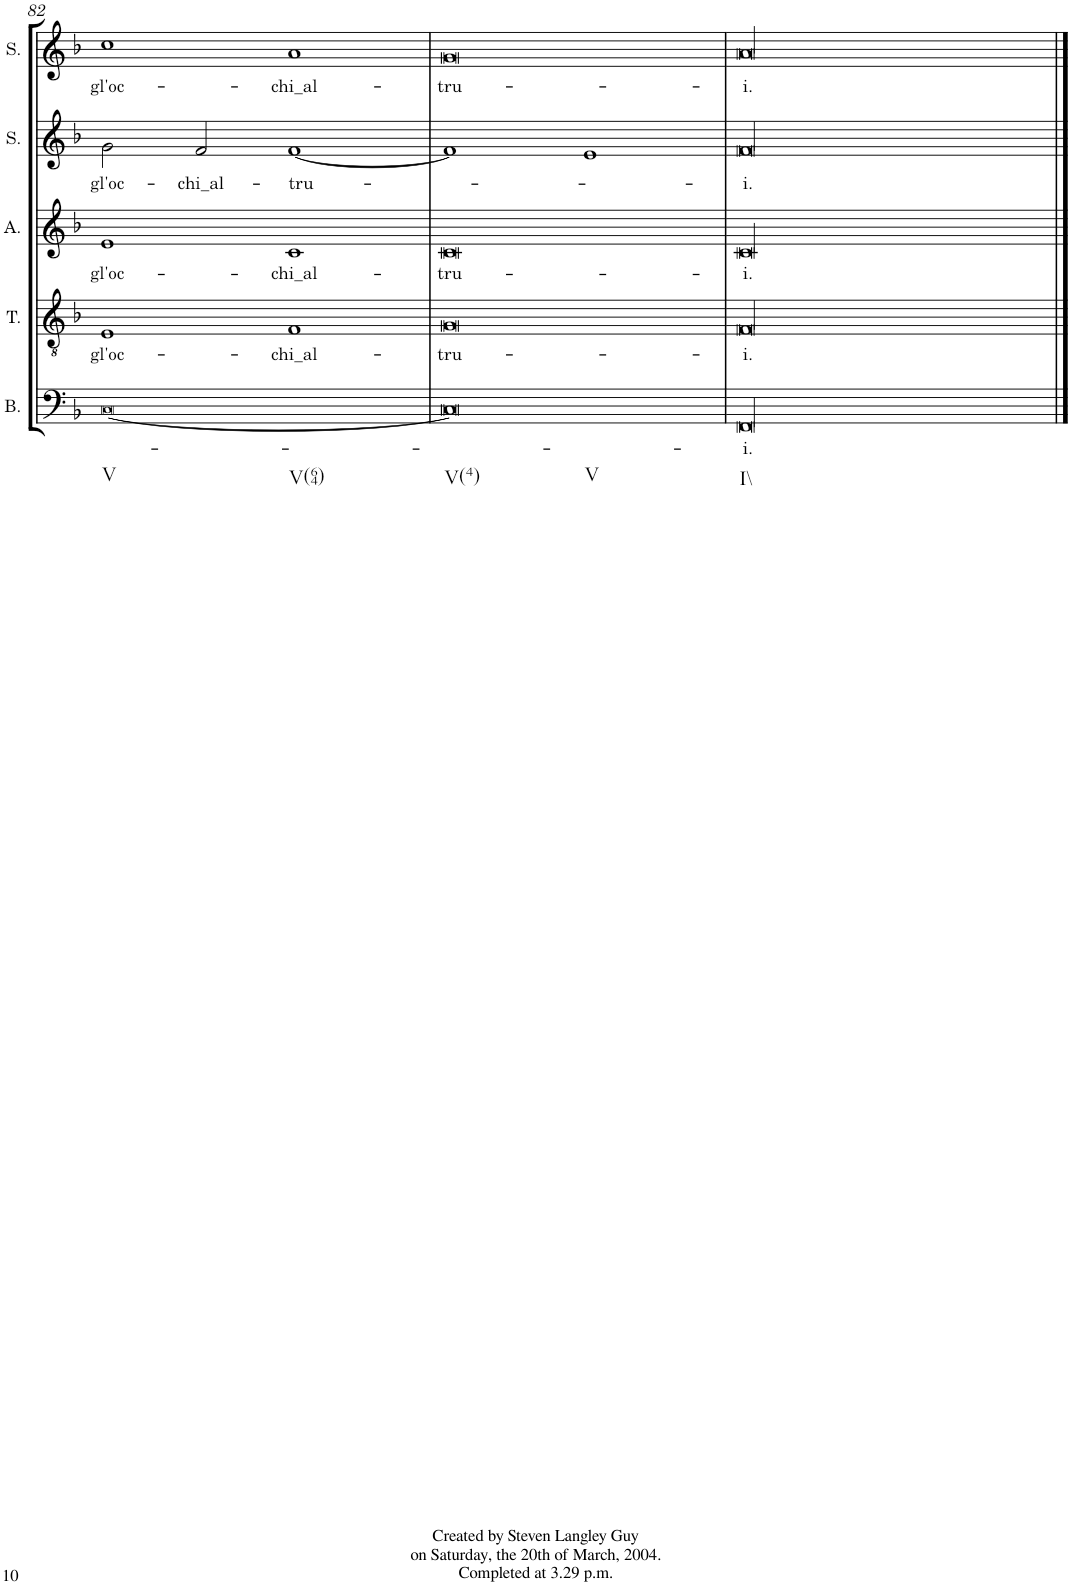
**kern	**text	**kern	**text	**kern	**text	**kern	**text	**kern	**text
*part5	*part5	*part4	*part4	*part3	*part3	*part2	*part2	*part1	*part1
*staff5	*staff5	*staff4	*staff4	*staff3	*staff3	*staff2	*staff2	*staff1	*staff1
*I"Bass	*	*I"Tenor	*	*I"Alto	*	*I"Soprano	*	*I"Soprano	*
*I'B.	*	*I'T.	*	*I'A.	*	*I'S.	*	*I'S.	*
!!LO:PB:g=z
*clefF4	*	*clefGv2	*	*clefG2	*	*clefG2	*	*clefG2	*
*k[b-]	*	*k[b-]	*	*k[b-]	*	*k[b-]	*	*k[b-]	*
*F:	*	*F:	*	*F:	*	*F:	*	*F:	*
*M4/4	*	*M4/4	*	*M4/4	*	*M4/4	*	*M4/4	*
*met(c)	*	*met(c)	*	*met(c)	*	*met(c)	*	*met(c)	*
=82	=82	=82	=82	=82	=82	=82	=82	=82	=82
!LO:TX:b:t=V	!	!	!	!	!	!	!	!	!
!LO:TX:b:t=V(64)	!	!	!	!	!	!	!	!	!
!	!	!	!LO:LY:b	!	!LO:LY:b	!	!LO:LY:b	!	!LO:LY:b
[<1C!	.	1E	gl'oc-	1e	gl'oc-	2g\	gl'oc-	1cc	gl'oc-
!	!	!	!	!	!	!	!LO:LY:b	!	!
.	.	.	.	.	.	2f/	-chi_al-	.	.
!	!	!	!LO:LY:b	!	!LO:LY:b	!	!LO:LY:b	!	!LO:LY:b
1ryy	.	1F	-chi_al-	1c	-chi_al-	[<1f	-tru-	1a	-chi_al-
=83	=83	=83	=83	=83	=83	=83	=83	=83	=83
!LO:TX:b:t=V(4)	!	!	!	!	!	!	!	!	!
!LO:TX:b:t=V	!	!	!	!	!	!	!	!	!
!	!	!	!LO:LY:b	!	!LO:LY:b	!	!	!	!LO:LY:b
1C_	.	[1G	-tru-	[1c	-tru-	1f]	.	[1g	-tru-
1C!_	.	1ryy	.	1ryy	.	1e	.	1ryy	.
=84	=84	=84	=84	=84	=84	=84	=84	=84	=84
!LO:TX:b:t=I\\	!	!	!	!	!	!	!	!	!
!	!LO:LY:b	!	!LO:LY:b	!	!LO:LY:b	!	!LO:LY:b	!	!LO:LY:b
[1FF/	-i.	[1F/	-i.	[1c/	-i.	[1f/	-i.	[1a/	-i.
1C]	.	1G]	.	1c]	.	1ryy	.	1g]	.
==85	==85	==85	==85	==85	==85	==85	==85	==85	==85
1FF/_	.	1F/_	.	1c/_	.	1f/_	.	1a/_	.
=86	=86	=86	=86	=86	=86	=86	=86	=86	=86
1FF/_	.	1F/_	.	1c/_	.	1f/_	.	1a/_	.
=87	=87	=87	=87	=87	=87	=87	=87	=87	=87
1FF/]	.	1F/]	.	1c/]	.	1f/]	.	1a/]	.
=	=	=	=	=	=	=	=	=	=
*-	*-	*-	*-	*-	*-	*-	*-	*-	*-
